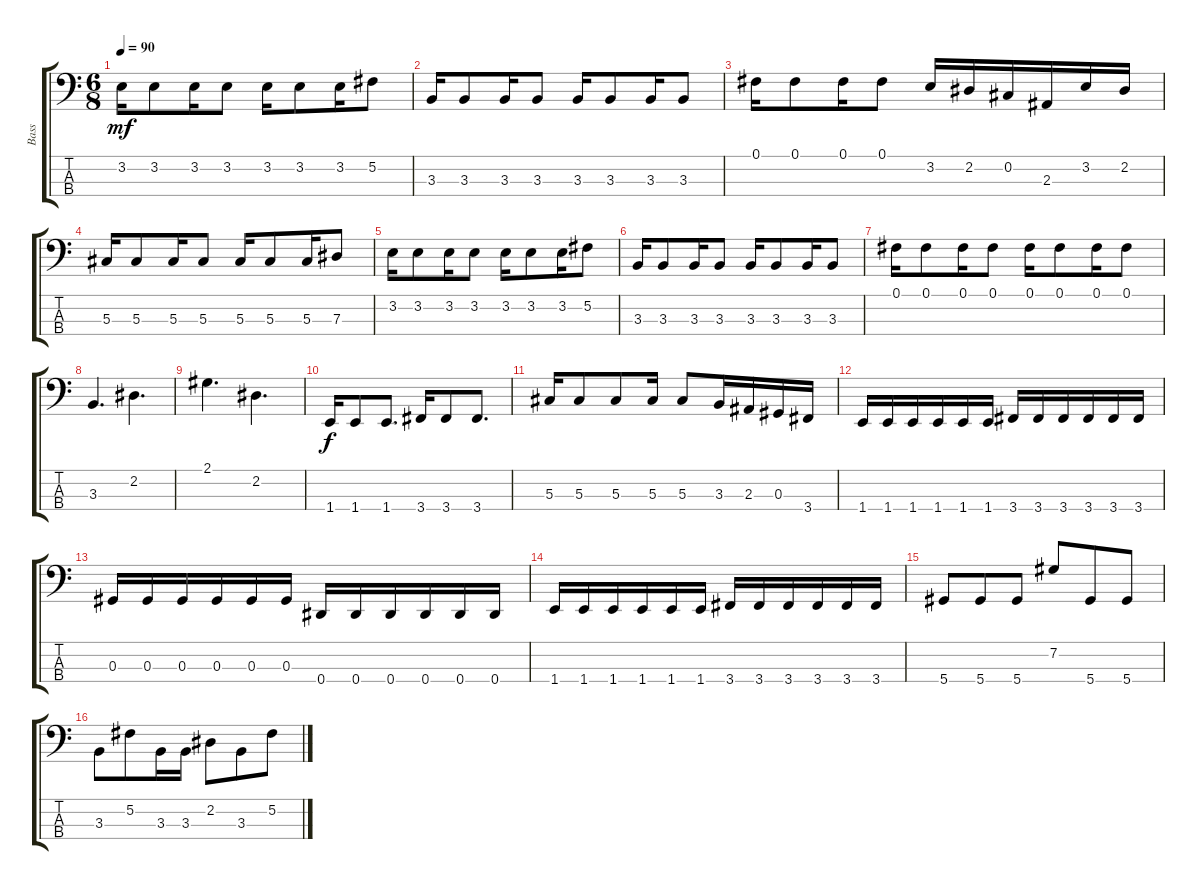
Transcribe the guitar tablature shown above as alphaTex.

\track ("Bass" "Bass") {instrument electricbassfinger}
\staff {score tabs}
\tuning (Gb2 Db2 Ab1 Eb1) {hide}
\ts (6 8)
\tempo 90
\clef f4
\ks c
3.2.16{dy mf} 3.2.8 3.2.16 3.2.8 3.2.16 3.2.8 3.2.16 5.2.8 |
3.3.16 3.3.8 3.3.16 3.3.8 3.3.16 3.3.8 3.3.16 3.3.8 |
0.1.16 0.1.8 0.1.16 0.1.8 3.2.16 2.2.16 0.2.16 2.3.16 3.2.16 2.2.16 |
5.3.16 5.3.8 5.3.16 5.3.8 5.3.16 5.3.8 5.3.16 7.3.8 |
3.2.16 3.2.8 3.2.16 3.2.8 3.2.16 3.2.8 3.2.16 5.2.8 |
3.3.16 3.3.8 3.3.16 3.3.8 3.3.16 3.3.8 3.3.16 3.3.8 |
0.1.16 0.1.8 0.1.16 0.1.8 0.1.16 0.1.8 0.1.16 0.1.8 |
3.3.4{d} 2.2.4{d} |
2.1.4{d} 2.2.4{d} |
1.4.16{dy f} 1.4.8 1.4.8{d} 3.4.16 3.4.8 3.4.8{d} |
5.3.16 5.3.8 5.3.8 5.3.16 5.3.8 3.3.16 2.3.16 0.3.16 3.4.16 |
1.4.16 1.4.16 1.4.16 1.4.16 1.4.16 1.4.16 3.4.16 3.4.16 3.4.16 3.4.16 3.4.16 3.4.16 |
0.3.16 0.3.16 0.3.16 0.3.16 0.3.16 0.3.16 0.4.16 0.4.16 0.4.16 0.4.16 0.4.16 0.4.16 |
1.4.16 1.4.16 1.4.16 1.4.16 1.4.16 1.4.16 3.4.16 3.4.16 3.4.16 3.4.16 3.4.16 3.4.16 |
5.4.8 5.4.8 5.4.8 7.2.8 5.4.8 5.4.8 |
3.3.8 5.2.8 3.3.16 3.3.16 2.2.8 3.3.8 5.2.8
